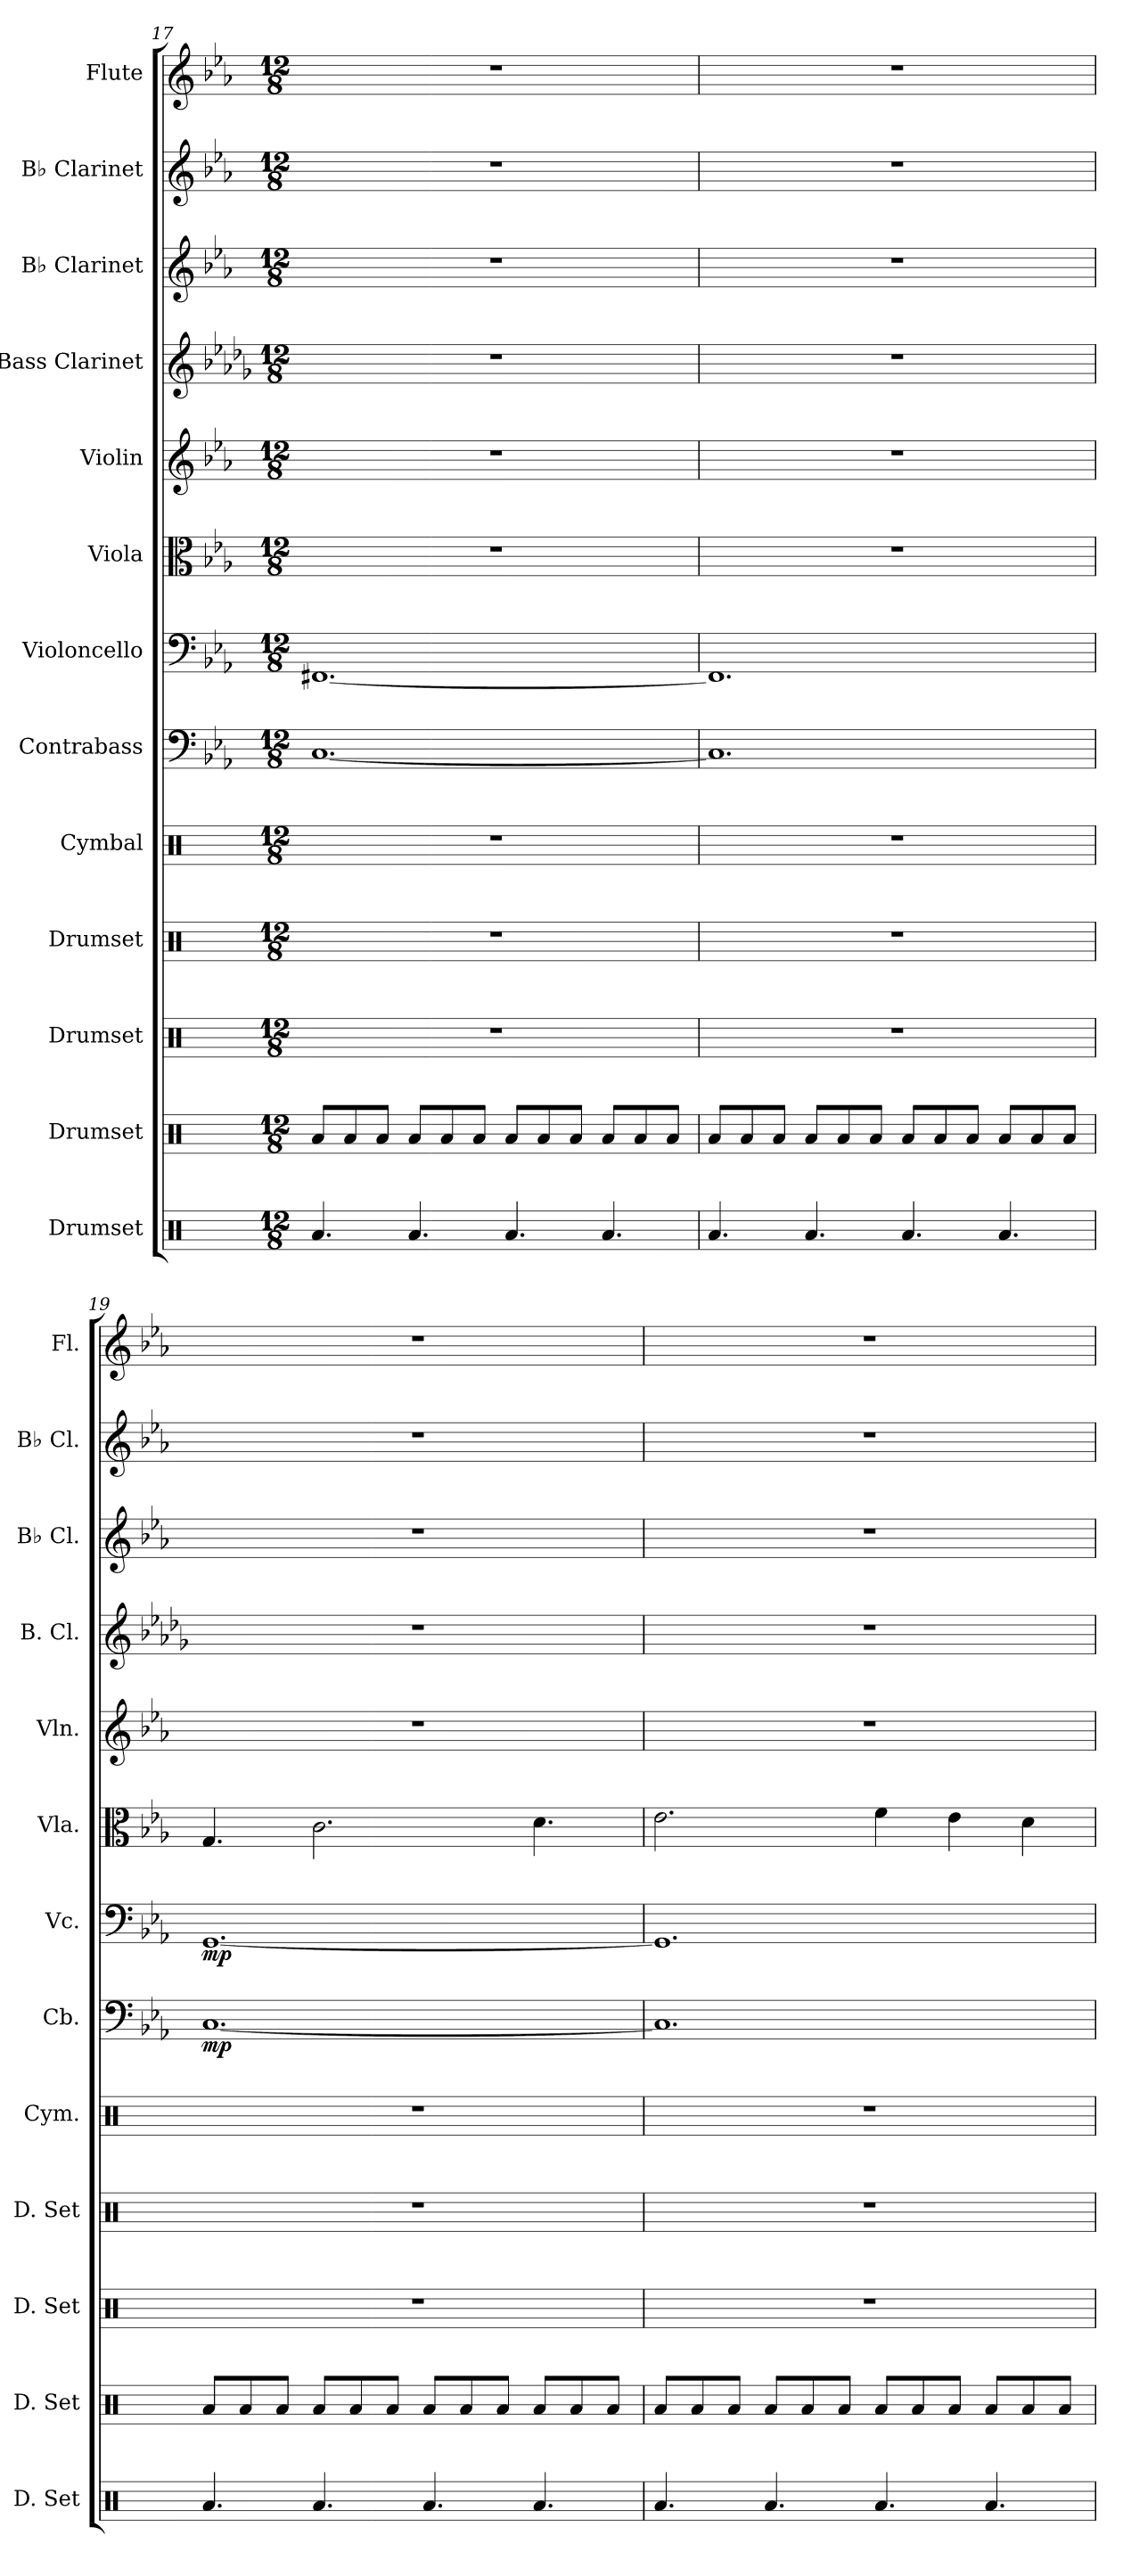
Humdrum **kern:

**kern	**kern	**kern	**kern	**kern	**kern	**dynam	**kern	**dynam	**kern	**dynam	**kern	**kern	**kern	**kern	**kern
*part13	*part12	*part11	*part10	*part9	*part8	*part8	*part7	*part7	*part6	*part6	*part5	*part4	*part3	*part2	*part1
*staff13	*staff12	*staff11	*staff10	*staff9	*staff8	*staff8	*staff7	*staff7	*staff6	*staff6	*staff5	*staff4	*staff3	*staff2	*staff1
*I"Drumset	*I"Drumset	*I"Drumset	*I"Drumset	*I"Cymbal	*I"Contrabass	*	*I"Violoncello	*	*I"Viola	*	*I"Violin	*I"Bass Clarinet	*I"B♭ Clarinet	*I"B♭ Clarinet	*I"Flute
*I'D. Set	*I'D. Set	*I'D. Set	*I'D. Set	*I'Cym.	*I'Cb.	*	*I'Vc.	*	*I'Vla.	*	*I'Vln.	*I'B. Cl.	*I'B♭ Cl.	*I'B♭ Cl.	*I'Fl.
*clefX	*clefX	*clefX	*clefX	*clefX	*clefF4	*	*clefF4	*	*clefC3	*	*clefG2	*clefG2	*clefG2	*clefG2	*clefG2
*	*	*	*	*	*ITrd7c12	*	*	*	*	*	*	*ITrd8c14	*ITrd1c2	*ITrd1c2	*
*k[]	*k[]	*k[]	*k[]	*k[]	*k[b-e-a-]	*	*k[b-e-a-]	*	*k[b-e-a-]	*	*k[b-e-a-]	*k[b-e-a-d-g-]	*k[b-e-a-d-g-]	*k[b-e-a-d-g-]	*k[b-e-a-]
*M12/8	*M12/8	*M12/8	*M12/8	*M12/8	*M12/8	*	*M12/8	*	*M12/8	*	*M12/8	*M12/8	*M12/8	*M12/8	*M12/8
=17	=17	=17	=17	=17	=17	=17	=17	=17	=17	=17	=17	=17	=17	=17	=17
4.Ra/	8Ra/L	1.r	1.r	1.r	[1.CC	.	[1.FF#X	.	1.r	.	1.r	1.r	1.r	1.r	1.r
.	8Ra/	.	.	.	.	.	.	.	.	.	.	.	.	.	.
.	8Ra/J	.	.	.	.	.	.	.	.	.	.	.	.	.	.
4.Ra/	8Ra/L	.	.	.	.	.	.	.	.	.	.	.	.	.	.
.	8Ra/	.	.	.	.	.	.	.	.	.	.	.	.	.	.
.	8Ra/J	.	.	.	.	.	.	.	.	.	.	.	.	.	.
4.Ra/	8Ra/L	.	.	.	.	.	.	.	.	.	.	.	.	.	.
.	8Ra/	.	.	.	.	.	.	.	.	.	.	.	.	.	.
.	8Ra/J	.	.	.	.	.	.	.	.	.	.	.	.	.	.
4.Ra/	8Ra/L	.	.	.	.	.	.	.	.	.	.	.	.	.	.
.	8Ra/	.	.	.	.	.	.	.	.	.	.	.	.	.	.
.	8Ra/J	.	.	.	.	.	.	.	.	.	.	.	.	.	.
!!LO:PB:g=z
=18	=18	=18	=18	=18	=18	=18	=18	=18	=18	=18	=18	=18	=18	=18	=18
4.Ra/	8Ra/L	1.r	1.r	1.r	1.CC]	.	1.FF#]	.	1.r	.	1.r	1.r	1.r	1.r	1.r
.	8Ra/	.	.	.	.	.	.	.	.	.	.	.	.	.	.
.	8Ra/J	.	.	.	.	.	.	.	.	.	.	.	.	.	.
4.Ra/	8Ra/L	.	.	.	.	.	.	.	.	.	.	.	.	.	.
.	8Ra/	.	.	.	.	.	.	.	.	.	.	.	.	.	.
.	8Ra/J	.	.	.	.	.	.	.	.	.	.	.	.	.	.
4.Ra/	8Ra/L	.	.	.	.	.	.	.	.	.	.	.	.	.	.
.	8Ra/	.	.	.	.	.	.	.	.	.	.	.	.	.	.
.	8Ra/J	.	.	.	.	.	.	.	.	.	.	.	.	.	.
4.Ra/	8Ra/L	.	.	.	.	.	.	.	.	.	.	.	.	.	.
.	8Ra/	.	.	.	.	.	.	.	.	.	.	.	.	.	.
.	8Ra/J	.	.	.	.	.	.	.	.	.	.	.	.	.	.
=19	=19	=19	=19	=19	=19	=19	=19	=19	=19	=19	=19	=19	=19	=19	=19
!	!	!	!	!	!	!LO:DY:b	!	!LO:DY:b	!	!LO:DY:b	!	!	!	!	!
!	!	!	!	!	!	!	!	!	!	!LO:DY:n=1:b	!	!	!	!	!
4.Ra/	8Ra/L	1.r	1.r	1.r	[1.CC	mp	[1.GG	mp	4.G/	mp mp	1.r	1.r	1.r	1.r	1.r
.	8Ra/	.	.	.	.	.	.	.	.	.	.	.	.	.	.
.	8Ra/J	.	.	.	.	.	.	.	.	.	.	.	.	.	.
4.Ra/	8Ra/L	.	.	.	.	.	.	.	2.c\	.	.	.	.	.	.
.	8Ra/	.	.	.	.	.	.	.	.	.	.	.	.	.	.
.	8Ra/J	.	.	.	.	.	.	.	.	.	.	.	.	.	.
4.Ra/	8Ra/L	.	.	.	.	.	.	.	.	.	.	.	.	.	.
.	8Ra/	.	.	.	.	.	.	.	.	.	.	.	.	.	.
.	8Ra/J	.	.	.	.	.	.	.	.	.	.	.	.	.	.
4.Ra/	8Ra/L	.	.	.	.	.	.	.	4.d\	.	.	.	.	.	.
.	8Ra/	.	.	.	.	.	.	.	.	.	.	.	.	.	.
.	8Ra/J	.	.	.	.	.	.	.	.	.	.	.	.	.	.
=20	=20	=20	=20	=20	=20	=20	=20	=20	=20	=20	=20	=20	=20	=20	=20
4.Ra/	8Ra/L	1.r	1.r	1.r	1.CC]	.	1.GG]	.	2.e-\	.	1.r	1.r	1.r	1.r	1.r
.	8Ra/	.	.	.	.	.	.	.	.	.	.	.	.	.	.
.	8Ra/J	.	.	.	.	.	.	.	.	.	.	.	.	.	.
4.Ra/	8Ra/L	.	.	.	.	.	.	.	.	.	.	.	.	.	.
.	8Ra/	.	.	.	.	.	.	.	.	.	.	.	.	.	.
.	8Ra/J	.	.	.	.	.	.	.	.	.	.	.	.	.	.
4.Ra/	8Ra/L	.	.	.	.	.	.	.	4f\	.	.	.	.	.	.
.	8Ra/	.	.	.	.	.	.	.	.	.	.	.	.	.	.
.	8Ra/J	.	.	.	.	.	.	.	4e-\	.	.	.	.	.	.
4.Ra/	8Ra/L	.	.	.	.	.	.	.	.	.	.	.	.	.	.
.	8Ra/	.	.	.	.	.	.	.	4d\	.	.	.	.	.	.
.	8Ra/J	.	.	.	.	.	.	.	.	.	.	.	.	.	.
=	=	=	=	=	=	=	=	=	=	=	=	=	=	=	=
*-	*-	*-	*-	*-	*-	*-	*-	*-	*-	*-	*-	*-	*-	*-	*-
